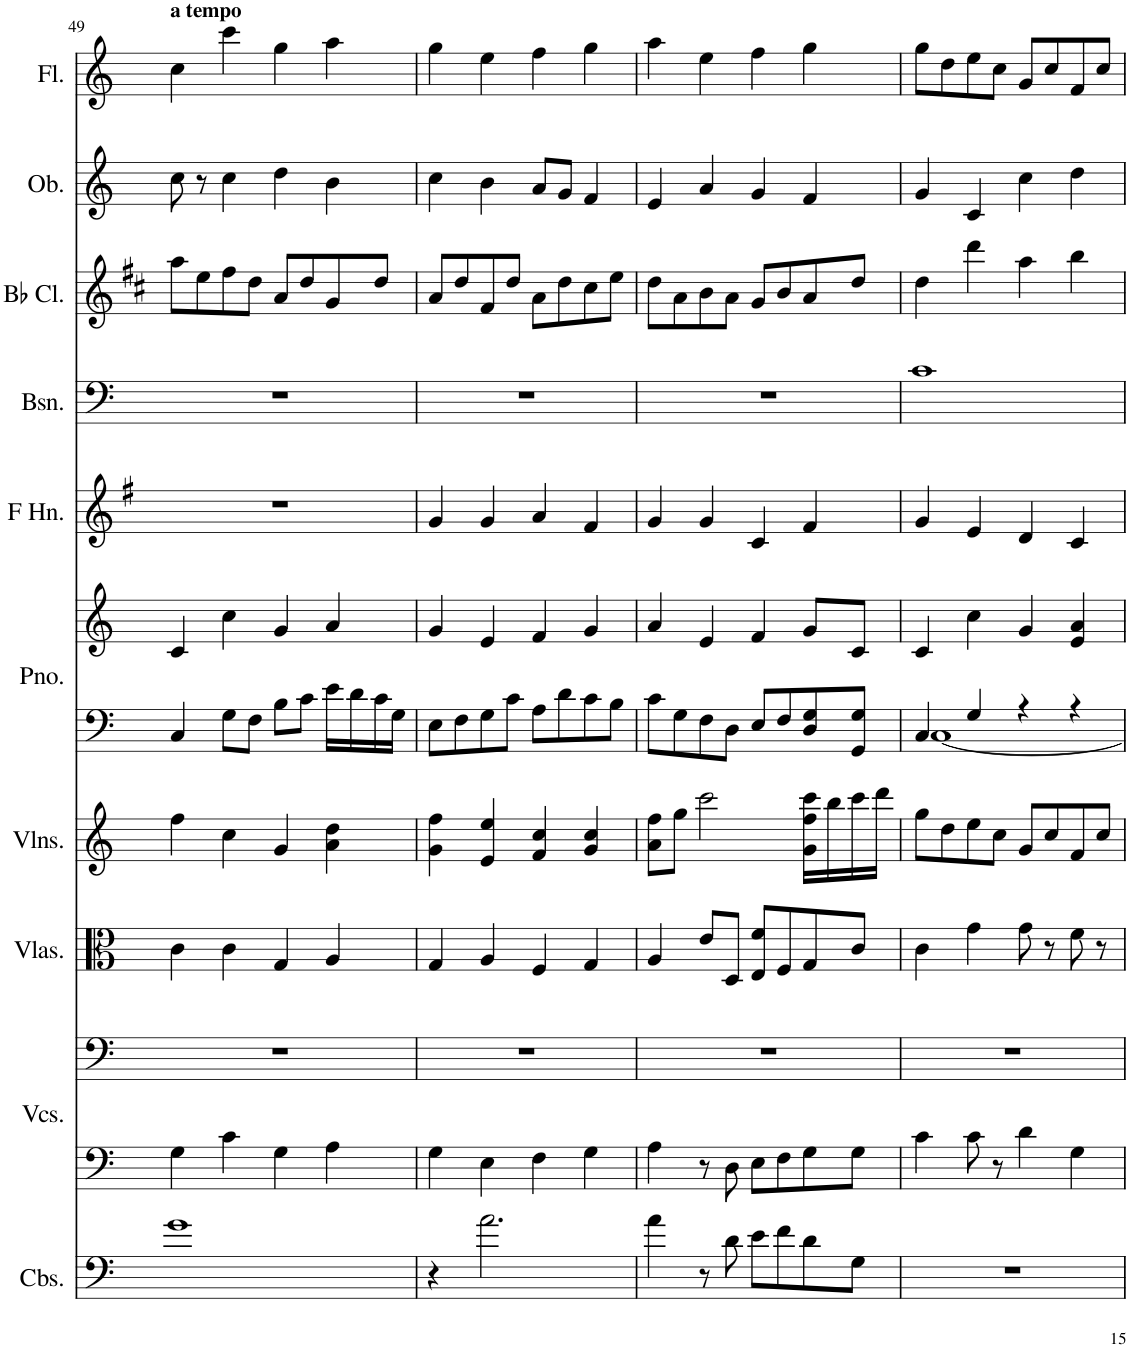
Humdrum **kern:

**kern	**kern	**kern	**kern	**kern	**kern	**kern	**kern	**kern	**kern	**kern	**kern
*part10	*part9	*part9	*part8	*part7	*part6	*part6	*part5	*part4	*part3	*part2	*part1
*staff12	*staff11	*staff10	*staff9	*staff8	*staff7	*staff6	*staff5	*staff4	*staff3	*staff2	*staff1
*I"Contrabasses	*I"Violoncellos	*	*I"Violas	*I"Violins	*I"Piano	*	*I"Horn in F	*I"Bassoon	*I"Bb Clarinet	*I"Oboe	*I"Flute
*I'Cbs.	*I'Vcs.	*	*I'Vlas.	*I'Vlns.	*I'Pno.	*	*	*I'Bsn.	*I'Bb Cl.	*I'Ob.	*I'Fl.
!!LO:PB:g=z
*clefF4	*clefF4	*clefF4	*clefC3	*clefG2	*clefF4	*clefG2	*clefG2	*clefF4	*clefG2	*clefG2	*clefG2
*Trd7c12	*	*	*	*	*	*	*Trd4c7	*	*Trd1c2	*	*
*k[]	*k[]	*k[]	*k[]	*k[]	*k[]	*k[]	*k[f#]	*k[]	*k[f#c#]	*k[]	*k[]
*M4/4	*M4/4	*M4/4	*M4/4	*M4/4	*M4/4	*M4/4	*M4/4	*M4/4	*M4/4	*M4/4	*M4/4
=49	=49	=49	=49	=49	=49	=49	=49	=49	=49	=49	=49
!	!	!	!	!	!	!	!	!	!	!	!LO:TX:a:B:t=a tempo
1g	4G\	1r	4c\	4ff\	4C/	4c/	1r	1r	8aa\L	8cc\	4cc\
.	.	.	.	.	.	.	.	.	8ee\	8r	.
.	4c\	.	4c\	4cc\	8G\L	4cc\	.	.	8ff#\	4cc\	4ccc\
.	.	.	.	.	8F\J	.	.	.	8dd\J	.	.
.	4G\	.	4G/	4g/	8B\L	4g/	.	.	8a/L	4dd\	4gg\
.	.	.	.	.	8c\J	.	.	.	8dd/	.	.
.	4A\	.	4A/	4a\ 4dd\	16e\LL	4a/	.	.	8g/	4b\	4aa\
.	.	.	.	.	16d\	.	.	.	.	.	.
.	.	.	.	.	16c\	.	.	.	8dd/J	.	.
.	.	.	.	.	16G\JJ	.	.	.	.	.	.
=50	=50	=50	=50	=50	=50	=50	=50	=50	=50	=50	=50
4r	4G\	1r	4G/	4g\ 4ff\	8E\L	4g/	4g/	1r	8a/L	4cc\	4gg\
.	.	.	.	.	8F\	.	.	.	8dd/	.	.
2.a\	4E\	.	4A/	4e/ 4ee/	8G\	4e/	4g/	.	8f#/	4b\	4ee\
.	.	.	.	.	8c\J	.	.	.	8dd/J	.	.
.	4F\	.	4F/	4f/ 4cc/	8A\L	4f/	4a/	.	8a\L	8a/L	4ff\
.	.	.	.	.	8d\	.	.	.	8dd\	8g/J	.
.	4G\	.	4G/	4g/ 4cc/	8c\	4g/	4f#/	.	8cc#\	4f/	4gg\
.	.	.	.	.	8B\J	.	.	.	8ee\J	.	.
=51	=51	=51	=51	=51	=51	=51	=51	=51	=51	=51	=51
4a\	4A\	1r	4A/	8a\ 8ff\L	8c\L	4a/	4g/	1r	8dd\L	4e/	4aa\
.	.	.	.	8gg\J	8G\	.	.	.	8a\	.	.
8r	8r	.	8e/L	2ccc\	8F\	4e/	4g/	.	8b\	4a/	4ee\
8d\	8D\	.	8D/J	.	8D\J	.	.	.	8a\J	.	.
8e\L	8E\L	.	8E/ 8f/L	.	8E/L	4f/	4c/	.	8g/L	4g/	4ff\
8f\	8F\	.	8F/	.	8F/	.	.	.	8b/	.	.
8d\	8G\	.	8G/	16g\ 16ff\ 16ccc\LL	8D/ 8G/	8g/L	4f#/	.	8a/	4f/	4gg\
.	.	.	.	16bb\	.	.	.	.	.	.	.
8G\J	8G\J	.	8c/J	16ccc\	8GG/ 8G/J	8c/J	.	.	8dd/J	.	.
.	.	.	.	16ddd\JJ	.	.	.	.	.	.	.
=52	=52	=52	=52	=52	=52	=52	=52	=52	=52	=52	=52
*	*	*	*	*	*^	*	*	*	*	*	*
1r	4c\	1r	4c\	8gg\L	4C/	[1C	4c/	4g/	1c	4dd\	4g/	8gg\L
.	.	.	.	8dd\	.	.	.	.	.	.	.	8dd\
.	8c\	.	4g\	8ee\	4G/	.	4cc\	4e/	.	4ddd\	4c/	8ee\
.	8r	.	.	8cc\J	.	.	.	.	.	.	.	8cc\J
.	4d\	.	8g\	8g/L	4r	.	4g/	4d/	.	4aa\	4cc\	8g/L
.	.	.	8r	8cc/	.	.	.	.	.	.	.	8cc/
.	4G\	.	8f\	8f/	4r	.	4e/ 4a/	4c/	.	4bb\	4dd\	8f/
.	.	.	8r	8cc/J	.	.	.	.	.	.	.	8cc/J
*	*	*	*	*	*v	*v	*	*	*	*	*	*
=	=	=	=	=	=	=	=	=	=	=	=
*-	*-	*-	*-	*-	*-	*-	*-	*-	*-	*-	*-
